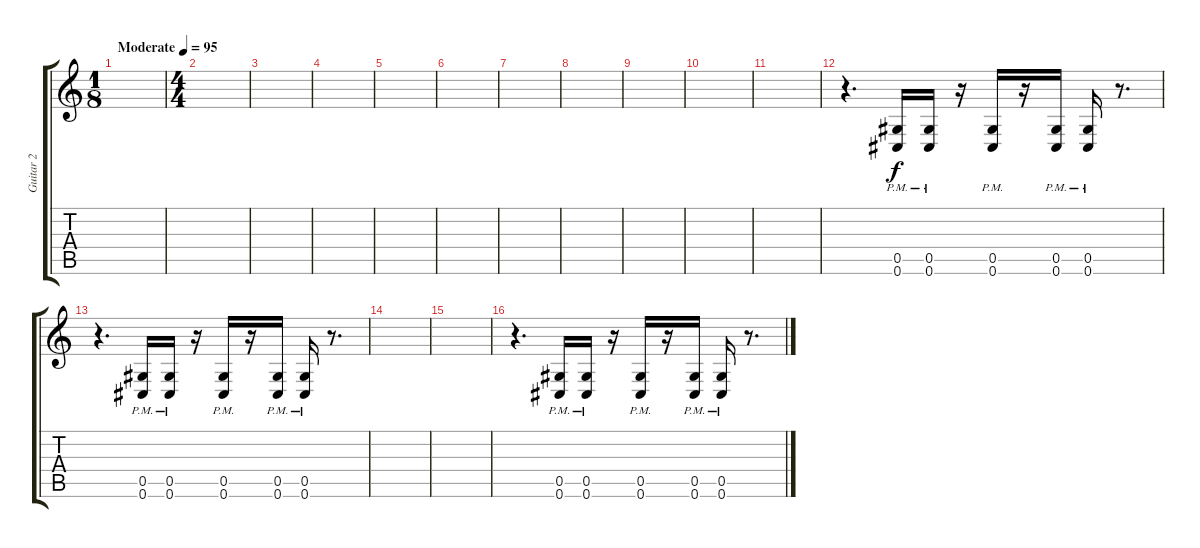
\track ("Guitar 2" "Guitar 2") {instrument distortionguitar}
\staff {score tabs}
\tuning (Eb4 Bb3 Gb3 Db3 Ab2 Db2) {hide}
\ts (1 8)
\tempo (95 "Moderate")
\clef g2
\ks c
|
\ts (4 4)
|
|
|
|
|
|
|
|
|
|
r.4{d} (0.5{pm} 0.6{pm}).16 (0.5{pm} 0.6{pm}).16 r.16 (0.5{pm} 0.6{pm}).16 r.16 (0.5{pm} 0.6{pm}).16 (0.5{pm} 0.6{pm}).16 r.8{d} |
r.4{d} (0.5{pm} 0.6{pm}).16 (0.5{pm} 0.6{pm}).16 r.16 (0.5{pm} 0.6{pm}).16 r.16 (0.5{pm} 0.6{pm}).16 (0.5{pm} 0.6{pm}).16 r.8{d} |
|
|
r.4{d} (0.5{pm} 0.6{pm}).16 (0.5{pm} 0.6{pm}).16 r.16 (0.5{pm} 0.6{pm}).16 r.16 (0.5{pm} 0.6{pm}).16 (0.5{pm} 0.6{pm}).16 r.8{d}
